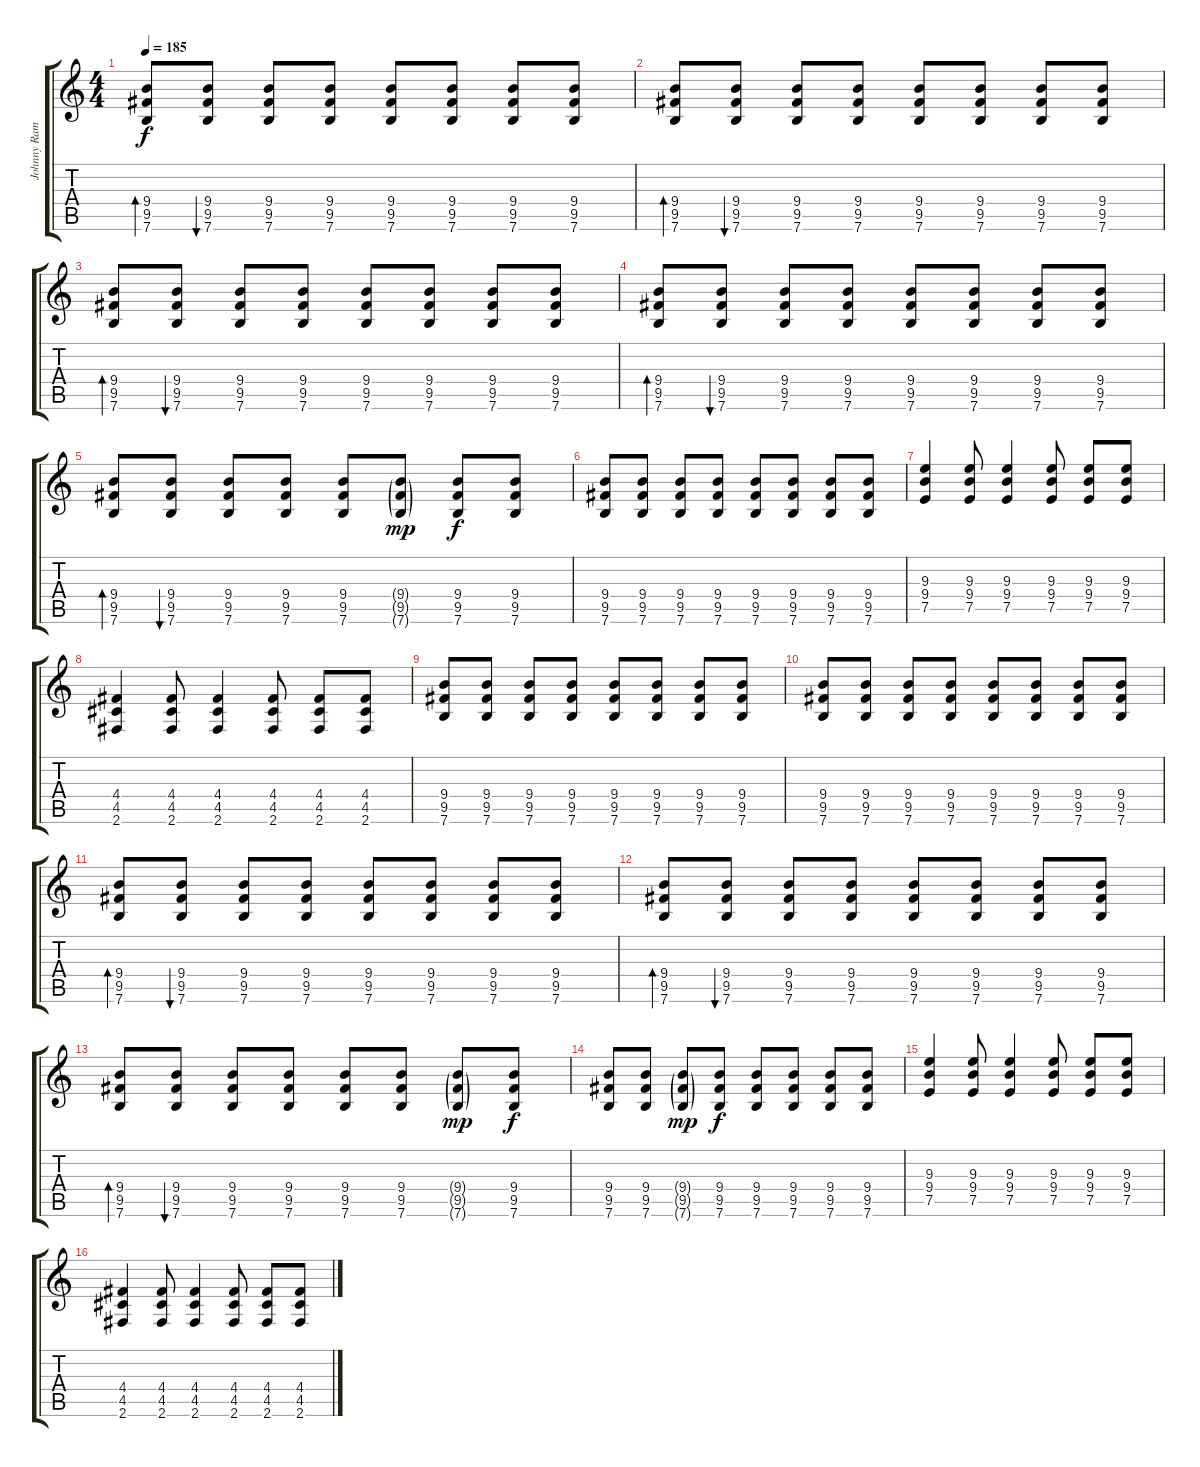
\track ("Johnny Ramone" "Johnny Ram") {instrument distortionguitar}
\staff {score tabs}
\tuning (E4 B3 G3 D3 A2 E2) {hide}
\ts (4 4)
\tempo 185
\clef g2
\ks c
(9.4 9.5 7.6).8{bd 30 dy f} (9.4 9.5 7.6).8{bu 480} (9.4 9.5 7.6).8 (9.4 9.5 7.6).8 (9.4 9.5 7.6).8 (9.4 9.5 7.6).8 (9.4 9.5 7.6).8 (9.4 9.5 7.6).8 |
(9.4 9.5 7.6).8{bd 480} (9.4 9.5 7.6).8{bu 480} (9.4 9.5 7.6).8 (9.4 9.5 7.6).8 (9.4 9.5 7.6).8 (9.4 9.5 7.6).8 (9.4 9.5 7.6).8 (9.4 9.5 7.6).8 |
(9.4 9.5 7.6).8{bd 30} (9.4 9.5 7.6).8{bu 480} (9.4 9.5 7.6).8 (9.4 9.5 7.6).8 (9.4 9.5 7.6).8 (9.4 9.5 7.6).8 (9.4 9.5 7.6).8 (9.4 9.5 7.6).8 |
(9.4 9.5 7.6).8{bd 480} (9.4 9.5 7.6).8{bu 480} (9.4 9.5 7.6).8 (9.4 9.5 7.6).8 (9.4 9.5 7.6).8 (9.4 9.5 7.6).8 (9.4 9.5 7.6).8 (9.4 9.5 7.6).8 |
(9.4 9.5 7.6).8{bd 480} (9.4 9.5 7.6).8{bu 480} (9.4 9.5 7.6).8 (9.4 9.5 7.6).8 (9.4 9.5 7.6).8 (9.4{g} 9.5{g} 7.6{g}).8{dy mp} (9.4 9.5 7.6).8{dy f} (9.4 9.5 7.6).8 |
(9.4 9.5 7.6).8 (9.4 9.5 7.6).8 (9.4 9.5 7.6).8 (9.4 9.5 7.6).8 (9.4 9.5 7.6).8 (9.4 9.5 7.6).8 (9.4 9.5 7.6).8 (9.4 9.5 7.6).8 |
(9.3 9.4 7.5).4 (9.3 9.4 7.5).8 (9.3 9.4 7.5).4 (9.3 9.4 7.5).8 (9.3 9.4 7.5).8 (9.3 9.4 7.5).8 |
(4.4 4.5 2.6).4 (4.4 4.5 2.6).8 (4.4 4.5 2.6).4 (4.4 4.5 2.6).8 (4.4 4.5 2.6).8 (4.4 4.5 2.6).8 |
(9.4 9.5 7.6).8 (9.4 9.5 7.6).8 (9.4 9.5 7.6).8 (9.4 9.5 7.6).8 (9.4 9.5 7.6).8 (9.4 9.5 7.6).8 (9.4 9.5 7.6).8 (9.4 9.5 7.6).8 |
(9.4 9.5 7.6).8 (9.4 9.5 7.6).8 (9.4 9.5 7.6).8 (9.4 9.5 7.6).8 (9.4 9.5 7.6).8 (9.4 9.5 7.6).8 (9.4 9.5 7.6).8 (9.4 9.5 7.6).8 |
(9.4 9.5 7.6).8{bd 30} (9.4 9.5 7.6).8{bu 480} (9.4 9.5 7.6).8 (9.4 9.5 7.6).8 (9.4 9.5 7.6).8 (9.4 9.5 7.6).8 (9.4 9.5 7.6).8 (9.4 9.5 7.6).8 |
(9.4 9.5 7.6).8{bd 480} (9.4 9.5 7.6).8{bu 480} (9.4 9.5 7.6).8 (9.4 9.5 7.6).8 (9.4 9.5 7.6).8 (9.4 9.5 7.6).8 (9.4 9.5 7.6).8 (9.4 9.5 7.6).8 |
(9.4 9.5 7.6).8{bd 480} (9.4 9.5 7.6).8{bu 480} (9.4 9.5 7.6).8 (9.4 9.5 7.6).8 (9.4 9.5 7.6).8 (9.4 9.5 7.6).8 (9.4{g} 9.5{g} 7.6{g}).8{dy mp} (9.4 9.5 7.6).8{dy f} |
(9.4 9.5 7.6).8 (9.4 9.5 7.6).8 (9.4{g} 9.5{g} 7.6{g}).8{dy mp} (9.4 9.5 7.6).8{dy f} (9.4 9.5 7.6).8 (9.4 9.5 7.6).8 (9.4 9.5 7.6).8 (9.4 9.5 7.6).8 |
(9.3 9.4 7.5).4 (9.3 9.4 7.5).8 (9.3 9.4 7.5).4 (9.3 9.4 7.5).8 (9.3 9.4 7.5).8 (9.3 9.4 7.5).8 |
(4.4 4.5 2.6).4 (4.4 4.5 2.6).8 (4.4 4.5 2.6).4 (4.4 4.5 2.6).8 (4.4 4.5 2.6).8 (4.4 4.5 2.6).8
